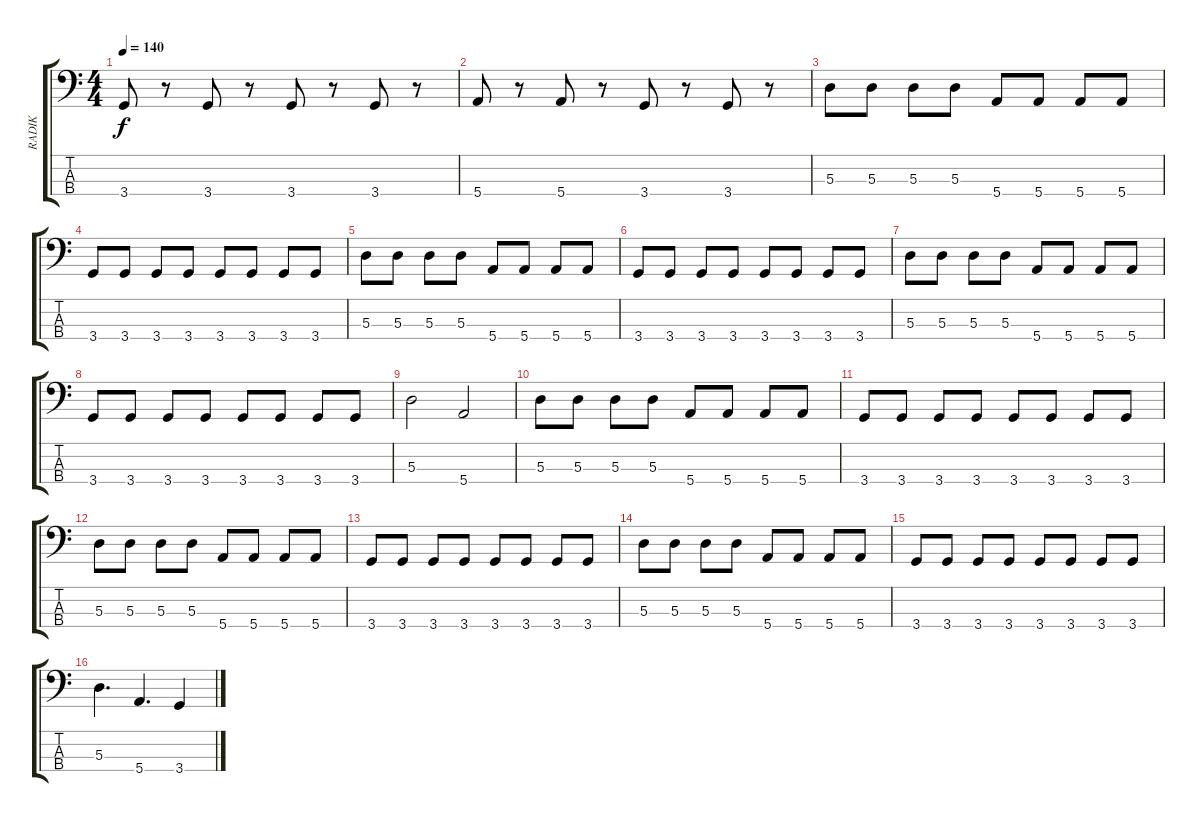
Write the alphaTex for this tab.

\track ("RADIK" "RADIK") {instrument electricbassfinger}
\staff {score tabs}
\tuning (G2 D2 A1 E1) {hide}
\ts (4 4)
\tempo 140
\clef f4
\ks c
3.4.8{dy f} r.8 3.4.8 r.8 3.4.8 r.8 3.4.8 r.8 |
5.4.8 r.8 5.4.8 r.8 3.4.8 r.8 3.4.8 r.8 |
5.3.8 5.3.8 5.3.8 5.3.8 5.4.8 5.4.8 5.4.8 5.4.8 |
3.4.8 3.4.8 3.4.8 3.4.8 3.4.8 3.4.8 3.4.8 3.4.8 |
5.3.8 5.3.8 5.3.8 5.3.8 5.4.8 5.4.8 5.4.8 5.4.8 |
3.4.8 3.4.8 3.4.8 3.4.8 3.4.8 3.4.8 3.4.8 3.4.8 |
5.3.8 5.3.8 5.3.8 5.3.8 5.4.8 5.4.8 5.4.8 5.4.8 |
3.4.8 3.4.8 3.4.8 3.4.8 3.4.8 3.4.8 3.4.8 3.4.8 |
5.3.2 5.4.2 |
5.3.8 5.3.8 5.3.8 5.3.8 5.4.8 5.4.8 5.4.8 5.4.8 |
3.4.8 3.4.8 3.4.8 3.4.8 3.4.8 3.4.8 3.4.8 3.4.8 |
5.3.8 5.3.8 5.3.8 5.3.8 5.4.8 5.4.8 5.4.8 5.4.8 |
3.4.8 3.4.8 3.4.8 3.4.8 3.4.8 3.4.8 3.4.8 3.4.8 |
5.3.8 5.3.8 5.3.8 5.3.8 5.4.8 5.4.8 5.4.8 5.4.8 |
3.4.8 3.4.8 3.4.8 3.4.8 3.4.8 3.4.8 3.4.8 3.4.8 |
5.3.4{d} 5.4.4{d} 3.4.4
